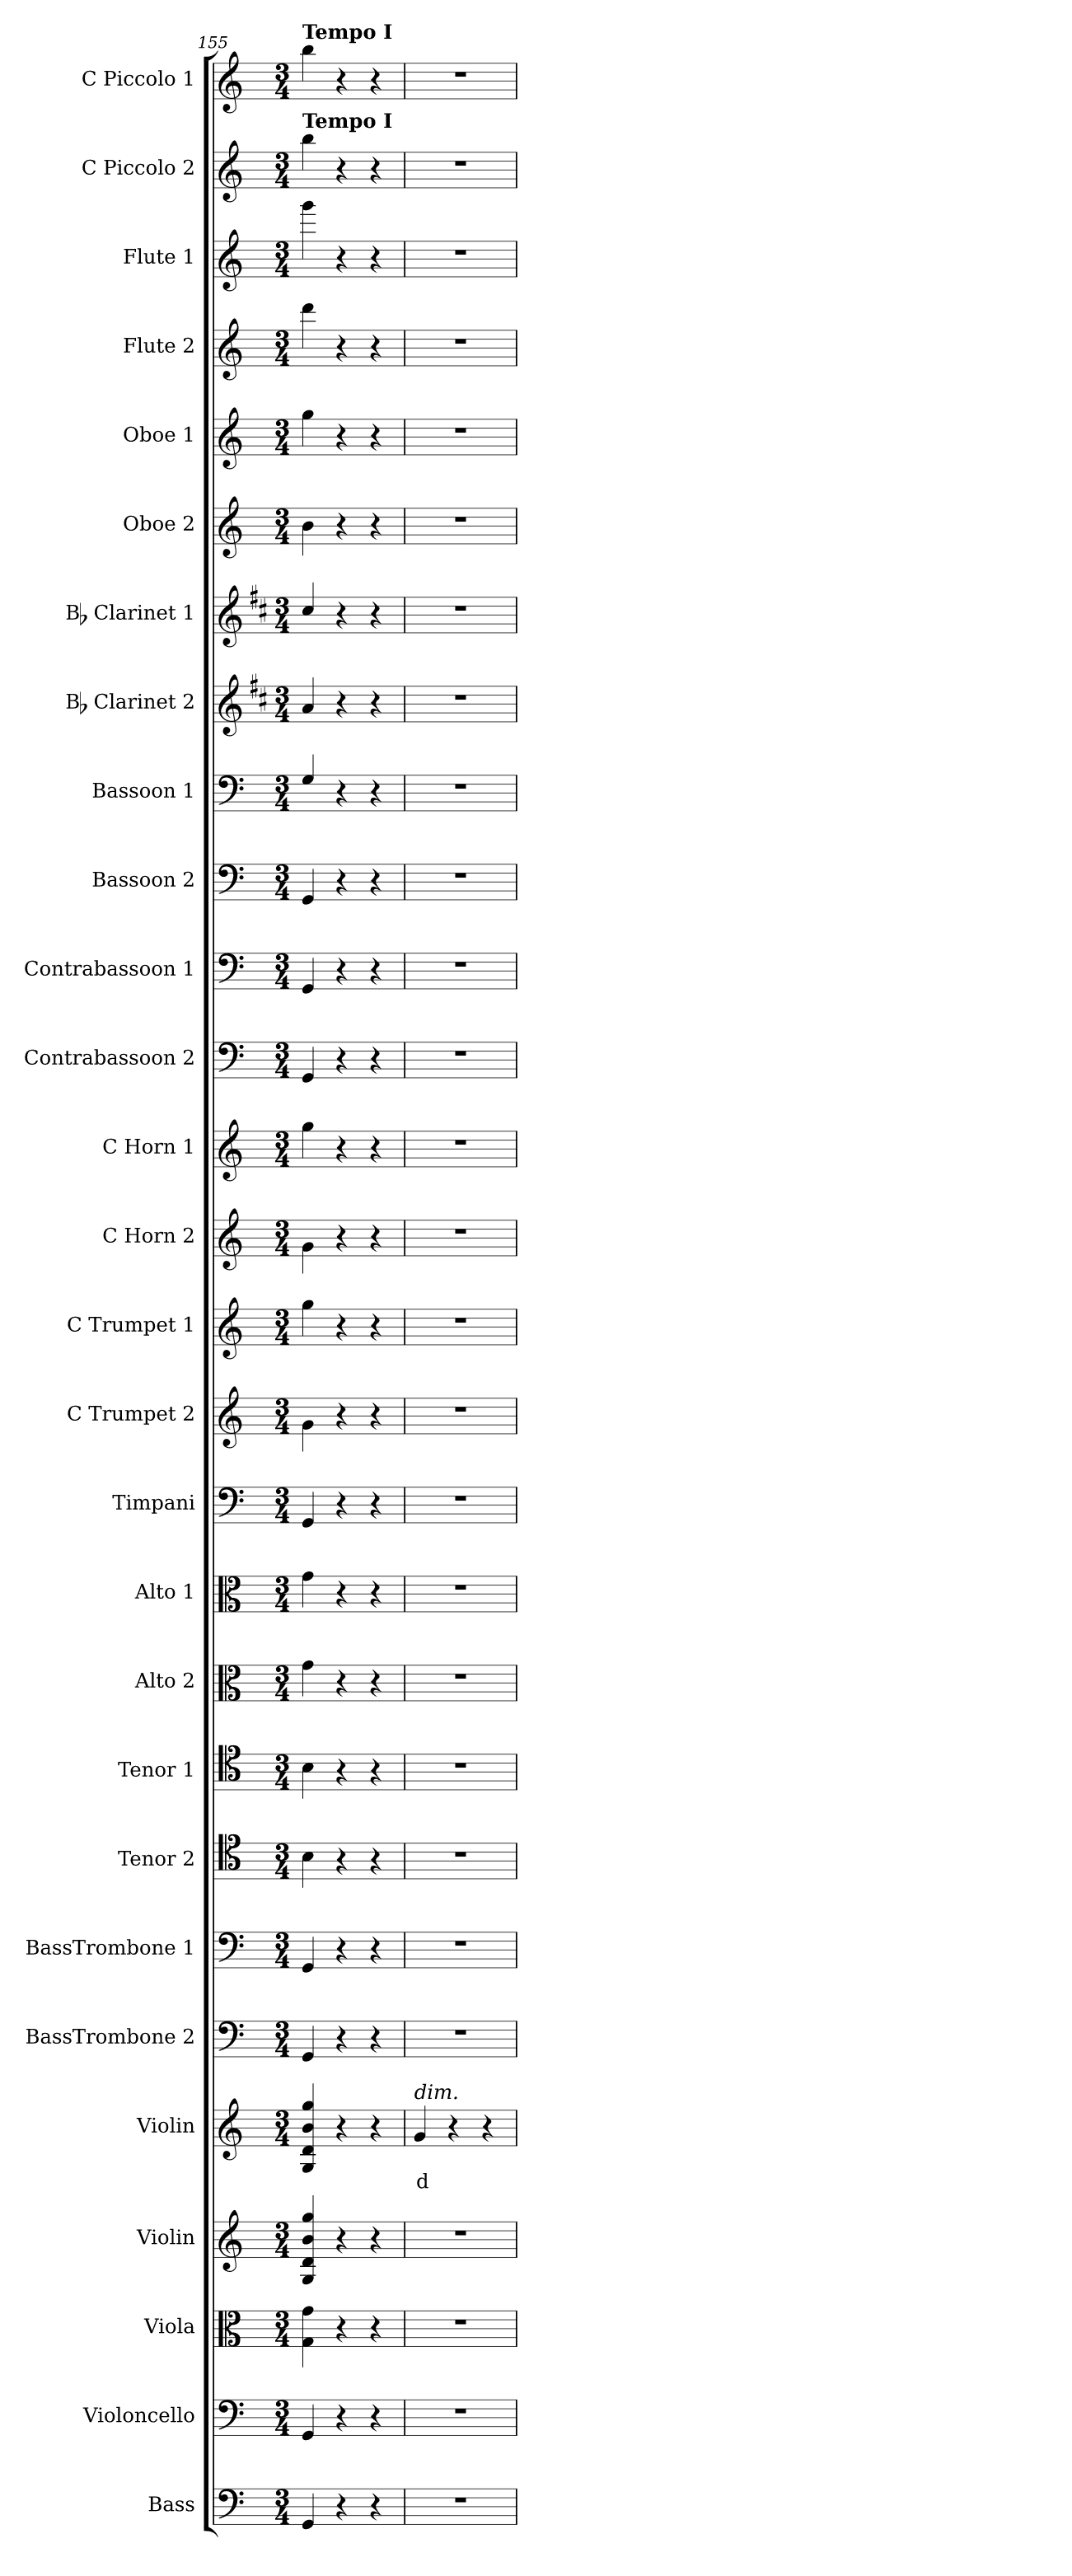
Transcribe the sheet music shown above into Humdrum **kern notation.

**kern	**kern	**kern	**kern	**kern	**text	**kern	**kern	**kern	**kern	**kern	**kern	**kern	**kern	**kern	**kern	**kern	**kern	**kern	**kern	**kern	**kern	**kern	**kern	**kern	**kern	**kern	**kern	**kern
*part28	*part27	*part26	*part25	*part24	*part24	*part23	*part22	*part21	*part20	*part19	*part18	*part17	*part16	*part15	*part14	*part13	*part12	*part11	*part10	*part9	*part8	*part7	*part6	*part5	*part4	*part3	*part2	*part1
*staff28	*staff27	*staff26	*staff25	*staff24	*staff24	*staff23	*staff22	*staff21	*staff20	*staff19	*staff18	*staff17	*staff16	*staff15	*staff14	*staff13	*staff12	*staff11	*staff10	*staff9	*staff8	*staff7	*staff6	*staff5	*staff4	*staff3	*staff2	*staff1
*I"Bass	*I"Violoncello	*I"Viola	*I"Violin	*I"Violin	*	*I"BassTrombone 2	*I"BassTrombone 1	*I"Tenor 2	*I"Tenor 1	*I"Alto 2	*I"Alto 1	*I"Timpani	*I"C Trumpet 2	*I"C Trumpet 1	*I"C Horn 2	*I"C Horn 1	*I"Contrabassoon 2	*I"Contrabassoon 1	*I"Bassoon 2	*I"Bassoon 1	*I"Bb Clarinet 2	*I"Bb Clarinet 1	*I"Oboe 2	*I"Oboe 1	*I"Flute 2	*I"Flute 1	*I"C Piccolo 2	*I"C Piccolo 1
*I'B	*I'Vc	*I'Vla	*I'Vln	*I'Vln	*	*I'BTrb 2	*I'BTrb 1	*I'T 2	*I'T 1	*I'A 2	*I'A 1	*I'Timp	*I'Tpt 2	*I'Tpt 1	*I'Hn 2	*I'Hn 1	*I'C Bsn 2	*I'C Bsn 1	*I'Bsn 2	*I'Bsn 1	*I'Cl 2	*I'Cl 1	*I'Ob 2	*I'Ob 1	*I'Fl 2	*I'Fl 1	*I'Picc 2	*I'Picc 1
*clefF4	*clefF4	*clefC3	*clefG2	*clefG2	*	*clefF4	*clefF4	*clefC4	*clefC4	*clefC3	*clefC3	*clefF4	*clefG2	*clefG2	*clefG2	*clefG2	*clefF4	*clefF4	*clefF4	*clefF4	*clefG2	*clefG2	*clefG2	*clefG2	*clefG2	*clefG2	*clefG2	*clefG2
*ITrd7c12	*	*	*	*	*	*	*	*	*	*	*	*	*	*	*ITrd7c12	*ITrd7c12	*ITrd7c12	*ITrd7c12	*	*	*ITrd1c2	*ITrd1c2	*	*	*	*	*ITrd-7c-12	*ITrd-7c-12
*k[]	*k[]	*k[]	*k[]	*k[]	*	*k[]	*k[]	*k[]	*k[]	*k[]	*k[]	*k[]	*k[]	*k[]	*k[]	*k[]	*k[]	*k[]	*k[]	*k[]	*k[]	*k[]	*k[]	*k[]	*k[]	*k[]	*k[]	*k[]
*M3/4	*M3/4	*M3/4	*M3/4	*M3/4	*	*M3/4	*M3/4	*M3/4	*M3/4	*M3/4	*M3/4	*M3/4	*M3/4	*M3/4	*M3/4	*M3/4	*M3/4	*M3/4	*M3/4	*M3/4	*M3/4	*M3/4	*M3/4	*M3/4	*M3/4	*M3/4	*M3/4	*M3/4
=155	=155	=155	=155	=155	=155	=155	=155	=155	=155	=155	=155	=155	=155	=155	=155	=155	=155	=155	=155	=155	=155	=155	=155	=155	=155	=155	=155	=155
!	!	!	!	!	!	!	!	!	!	!	!	!	!	!	!	!	!	!	!	!	!	!	!	!	!	!	!	!LO:TX:a:B:t=Tempo I
!	!	!	!	!	!	!	!	!	!	!	!	!	!	!	!	!	!	!	!	!	!	!	!	!	!	!	!LO:TX:a:B:t=Tempo I	!
4GGG	4GG	4G\ 4g\	4G/ 4d/ 4b/ 4gg/	4G/ 4d/ 4b/ 4gg/	.	4GG	4GG	4B	4B	4g	4g	4GG	4g\	4gg\	4G\	4g\	4GGG	4GGG	4GG/	4G/	4g/	4b/	4b\	4gg\	4ddd\	4ggg\	4bbb	4bbb
4r	4r	4r	4r	4r	.	4r	4r	4r	4r	4r	4r	4r	4r	4r	4r	4r	4r	4r	4r	4r	4r	4r	4r	4r	4r	4r	4r	4r
4r	4r	4r	4r	4r	.	4r	4r	4r	4r	4r	4r	4r	4r	4r	4r	4r	4r	4r	4r	4r	4r	4r	4r	4r	4r	4r	4r	4r
!!LO:PB:g=z
=156	=156	=156	=156	=156	=156	=156	=156	=156	=156	=156	=156	=156	=156	=156	=156	=156	=156	=156	=156	=156	=156	=156	=156	=156	=156	=156	=156	=156
!	!	!	!	!LO:TX:a:i:t=dim.	!	!	!	!	!	!	!	!	!	!	!	!	!	!	!	!	!	!	!	!	!	!	!	!
!	!	!	!	!	!LO:LY:b	!	!	!	!	!	!	!	!	!	!	!	!	!	!	!	!	!	!	!	!	!	!	!
2.r	2.r	2.r	2.r	4g	d	2.r	2.r	2.r	2.r	2.r	2.r	2.r	2.r	2.r	2.r	2.r	2.r	2.r	2.r	2.r	2.r	2.r	2.r	2.r	2.r	2.r	2.r	2.r
.	.	.	.	4r	.	.	.	.	.	.	.	.	.	.	.	.	.	.	.	.	.	.	.	.	.	.	.	.
.	.	.	.	4r	.	.	.	.	.	.	.	.	.	.	.	.	.	.	.	.	.	.	.	.	.	.	.	.
=	=	=	=	=	=	=	=	=	=	=	=	=	=	=	=	=	=	=	=	=	=	=	=	=	=	=	=	=
*-	*-	*-	*-	*-	*-	*-	*-	*-	*-	*-	*-	*-	*-	*-	*-	*-	*-	*-	*-	*-	*-	*-	*-	*-	*-	*-	*-	*-
